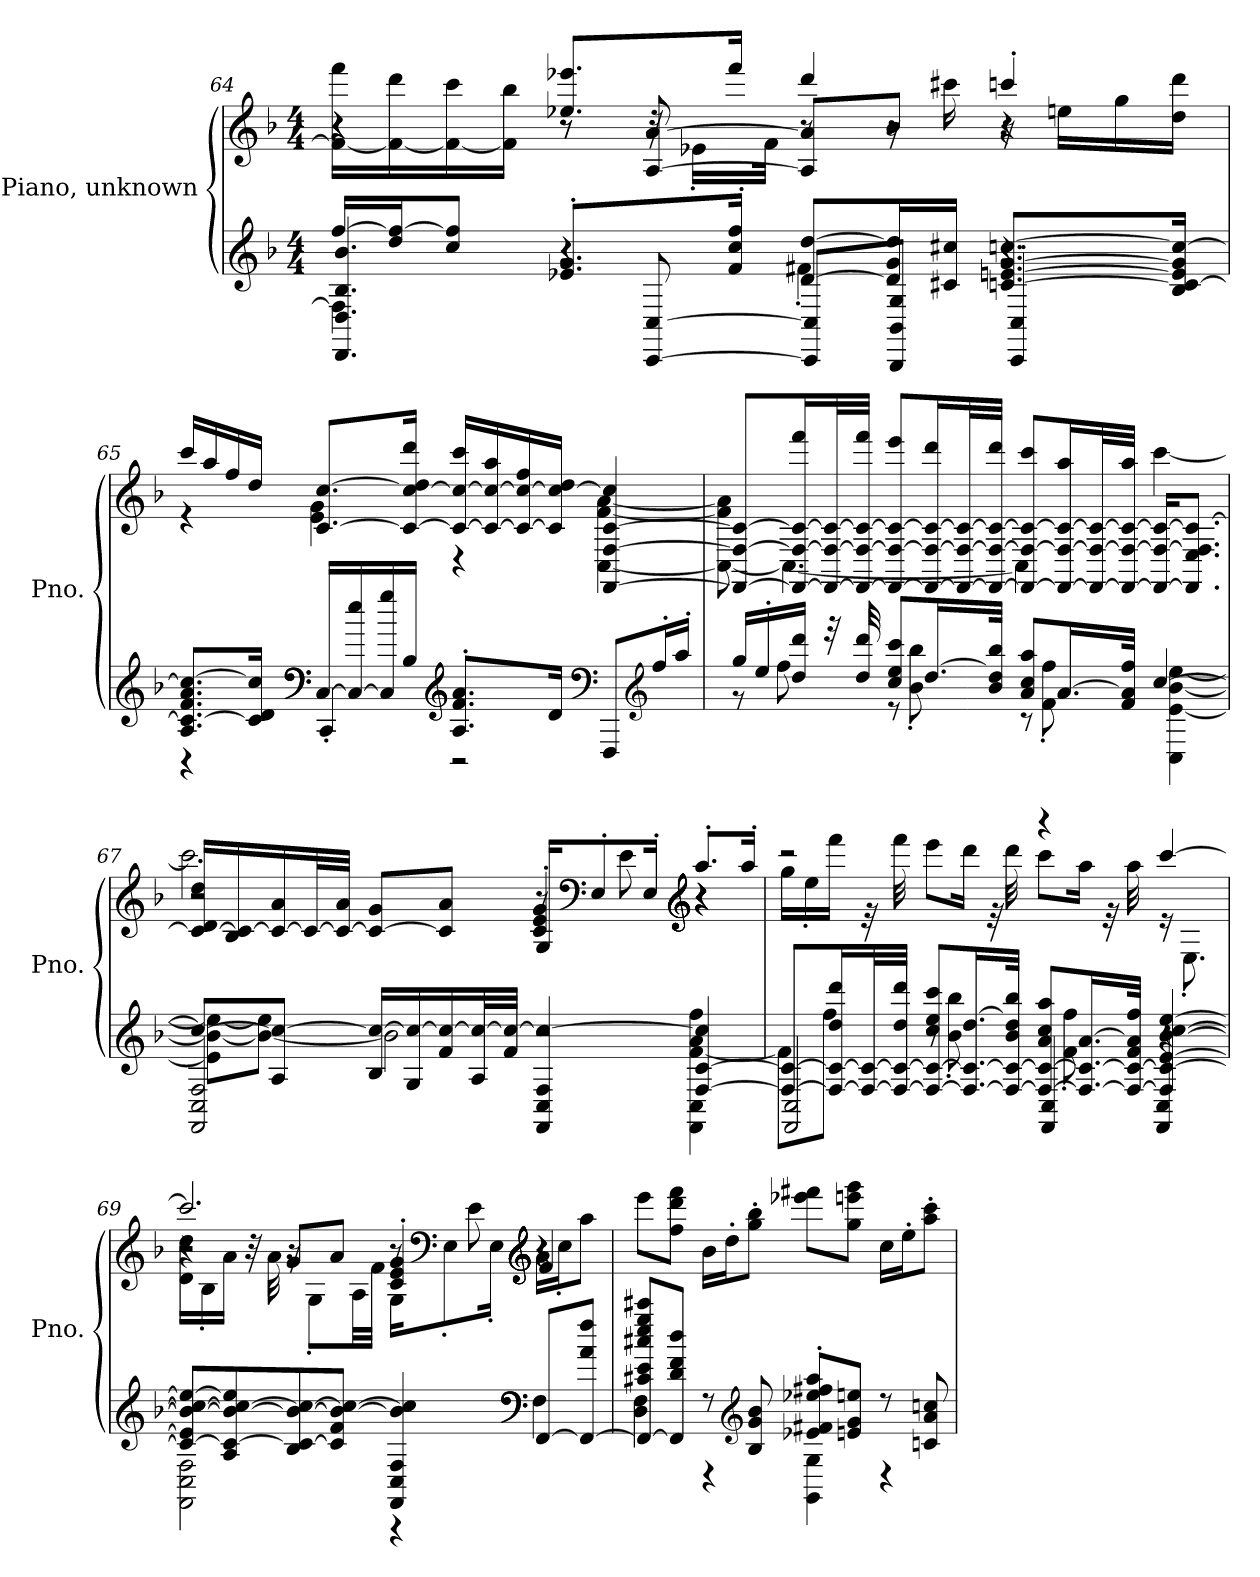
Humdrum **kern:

**kern	**kern
*part1	*part1
*staff2	*staff1
*I"Piano, unknown	*
*I'Pno.	*
!!LO:LB:g=z
*clefG2	*clefG2
*k[b-]	*k[b-]
*M4/4	*M4/4
=64	=64
*^	*^
*	*^	*	*^
[16ff/LL	4F\]	4.DD/ 4.D/ 4.B-/ 4.b-/	4r	16f\_ 16fff\LL	4r
16dd/ 16ff/_J	.	.	.	16f\_ 16ddd\	.
8cc/ 8ff/]J	.	.	.	16f\_ 16ccc\	.
.	.	.	.	16f\] 16bb-\JJ	.
8.e-X/' 8.g/'L	4r	.	8.ee-X/ 8.eee-X/L	8r	8r
.	.	[8CC/ [8C/	.	32r	[8A/ [8a/
.	.	.	.	16e-X'\LL	.
16f/' 16cc/' 16ff/'Jk	.	.	16fff/Jk	.	.
.	.	.	.	32f\JJk	.
[8d/ [8dd/L	4f#X'\	8CC/] 8C/]L	4ddd/	8r	8A/] 8a/]L
16d/] 16g/ 16dd/]L	.	8BBB-/ 8BB-/ 8G/J	.	16r	8b-/J
16c#X/ 16cc#X/JJ	.	.	.	16ccc#X\	.
[8.cn/ [8.en/ [8.g/ [8.ccn/L	4r	4CC/' 4C/'	4cccn'/	16r	4r
.	.	.	.	16een\LL	.
.	.	.	.	16gg\	.
16B-/ 16c/_ 16e/] 16g/] 16cc/_Jk	.	.	.	16dd\ 16ddd\JJ	.
*	*v	*v	*	*	*
*	*	*	*v	*v
!!LO:PB:g=z
=65	=65	=65	=65
8.A/ 8.c/_ 8.f/ 8.a/ 8.cc/_L	4r	16ccc/LL	4r
.	.	16aa/	.
.	.	16ff/	.
16c/] 16d/ 16cc/]Jk	.	16dd/JJ	.
*clefF4	*	*	*
[16C/LL	4CC'/	[8.c/ [8.cc/L	4e\ 4g\
16C/_ 16ee/	.	.	.
16C/] 16gg/	.	.	.
16B-/JJ	.	16c/_ 16cc/_ 16dd/ 16ddd/Jk	.
*clefG2	*	*	*
8.A/' 8.f/' 8.a/'L	2r	16c/_ 16cc/_ 16ccc/LL	4r
.	.	16c/_ 16cc/_ 16aa/	.
.	.	16c/_ 16cc/_ 16ff/	.
16d/Jk	.	16c/] 16cc/_ 16dd/JJ	.
*clefF4	*	*	*
8FFF/L	.	[4FF/ [4F/ [4c/ 4cc/]	[4C\ [4f\ [4a\
*clefG2	*	*	*
16ff'/L	.	.	.
16aa'/JJ	.	.	.
!!LO:LB:g=z	!!
=66	=66	=66	=66
16gg/LL	8r	8FF/_ 8F/_ 8c/_L	8C\_ 8f\] 8a\]
16ee'/	.	.	.
16dd/ 16ddd/JJ	8ff\	16FF/_ 16F/_ 16c/_ 16fff/L	4.C\_
32r	.	32FF/_ 32F/_ 32c/_L	.
32dd/ 32ddd/	.	32FF/_ 32F/_ 32c/_ 32fff/JJJ	.
8cc/ 8ee/ 8ccc/L	8r	8FF/_ 8F/_ 8c/_ 8eee/L	.
[16.dd/L	8b-\' 8bb-\'	16FF/_ 16F/_ 16c/_ 16ddd/L	.
.	.	32FF/_ 32F/_ 32c/_L	.
32b-/ 32dd/] 32bb-/JJk	.	32FF/_ 32F/_ 32c/_ 32ddd/JJJ	.
8a/ 8cc/ 8aa/L	8r	8FF/_ 8F/_ 8c/_ 8ccc/L	4C\]
[16.a/L	8f\' 8ff\'	16FF/_ 16F/_ 16c/_ 16aa/L	.
.	.	32FF/_ 32F/_ 32c/_L	.
32f/ 32a/] 32ff/JJk	.	32FF/_ 32F/_ 32c/_ 32aa/JJJ	.
[4cc/	4C\ [4e\ [4b-\ [4ee\	16FF/_ 16F/_ 16c/_KL	[4ccc\
.	.	8.FF/] 8.E/ 8.F/] 8.c/_J	.
!!LO:LB:g=z
=67	=67	=67	=67
*	*^	*^	*^
8cc/L_	8e\] 8b-\_ 8ee\_L	2FF/ 2C/ 2F/	16c/_ 16d/ 16dd/LL	2.ccc\]	2r	2r
.	.	.	16B-/ 16c/_	.	.	.
8A/ 8cc/_J	8b-\_ 8ee\]J	.	16c/_ 16a/	.	.	.
.	.	.	32c/L_	.	.	.
.	.	.	32c/_ 32a/JJJ	.	.	.
16B-/ 16cc/_LL	2b-\]	.	8c/_ 8g/L	.	.	.
16G/ 16cc/_	.	.	.	.	.	.
16f/ 16cc/_	.	.	8c/] 8a/J	.	.	.
32A/ 32cc/_L	.	.	.	.	.	.
32f/ 32cc/_JJJ	.	.	.	.	.	.
4FF/ 4C/ 4F/ 4cc/_	.	2r	16G/KL	.	4c/' 4e/' 4g/'	8r
*	*	*	*clefF4	*	*	*
.	.	.	8E'/	.	.	.
.	.	.	.	.	.	8e\
.	.	.	16E'/Jk	.	.	.
*	*	*	*clefG2	*	*	*
[4F/ [4c/ 4cc/]	4FF\ 4C\ [4f\ 4a\ 4ff\	.	8.aa'/L	4r	4r	4r
.	.	.	16aa'/Jk	.	.	.
*	*	*	*	*v	*v	*v
!!LO:LB:g=z
=68	=68	=68	=68	=68
8F/_ 8c/_L	8f\L]	2FF/ 2C/	2r	16gg\LL
.	.	.	.	16ee'\
16F/_ 16c/_ 16dd/ 16ddd/L	8ff\J	.	.	16fff\JJ
32F/_ 32c/_L	.	.	.	32r
32F/_ 32c/_ 32dd/ 32ddd/JJJ	.	.	.	32fff\
8F/_ 8c/_ 8cc/ 8ee/ 8ccc/L	8r	.	.	8eee\L
16.F/_ 16.c/_ [16.dd/L	8b-\' 8bb-\'	.	.	16ddd\Jk
.	.	.	.	32r
32F/_ 32c/_ 32b-/ 32dd/] 32bb-/JJk	.	.	.	32ddd\
8F/_ 8c/_ 8a/ 8cc/ 8aa/L	8r	4FF/ 4C/	4r	8ccc\L
16.F/_ 16.c/_ [16.a/L	8f\' 8ff\'	.	.	16aa\Jk
.	.	.	.	32r
32F/_ 32c/_ 32f/ 32a/] 32ff/JJk	.	.	.	32aa\
4F/] 4c/_ [4e/ [4b-/ [4cc/ [4ee/	4r	4FF/ 4C/	[4ccc/	16r
.	.	.	.	8.E'\
*	*v	*v	*	*
=69	=69	=69	=69
*	*	*^	*^
8c/_ 8e/] 8b-/_ 8cc/_ 8ee/_L	2FF\ 2C\ 2F\	2.ccc/]	16d\ 16dd\LL	4r	2r
.	.	.	16B-'\	.	.
8A/ 8c/_ 8b-/_ 8cc/_ 8ee/]	.	.	16a\JJ	.	.
.	.	.	32r	.	.
.	.	.	32a\	.	.
8B-/ 8c/_ 8b-/_ 8cc/_	.	.	16r	8g/L	.
.	.	.	8G'\L	.	.
8c/] 8f/ 8b-/_ 8cc/_J	.	.	.	8a/J	.
.	.	.	32A\LL	.	.
.	.	.	32f\JJJ	.	.
4FF/ 4C/ 4F/ 4b-/] 4cc/]	4r	.	16G\KL	4c/' 4e/' 4g/'	8r
*	*	*clefF4	*	*	*
.	.	.	8E'\	.	.
.	.	.	.	.	8e\
.	.	.	16E'\Jk	.	.
*clefF4	*	*clefG2	*	*	*
[8FF/L	4F\	4r	16a\LL	4f/	4r
.	.	.	16cc'\J	.	.
8FF/_ 8a/ 8ff/J	.	.	8aa\J	.	.
*	*	*v	*v	*v	*v
!!LO:LB:g=z
=70	=70	=70
8FF/_ 8c#X/ 8e/ 8cc#X/ 8ee/ 8gg/ 8ccc#X/L	4D\ 4F\	8eee\L
8FF/] 8d/ 8f/ 8dd/J	.	8ff\ 8ddd\ 8fff\J
8r	4r	16b-\LL
.	.	16dd'\J
*clefG2	*	*
8B-/ 8g/ 8b-/	.	8gg\' 8bb-\'J
8e-X/' 8f#X/' 8ee-X/' 8ff#X/' 8aa/'L	4GG\ 4G\	8eee-X\ 8fff#X\L
8en/ 8g/ 8een/J	.	8gg\ 8eeen\ 8ggg\J
8r	4r	16cc\LL
.	.	16ee'\J
8cn/ 8a/ 8ccn/	.	8aa\' 8ccc\'J
*v	*v	*
=	=
*-	*-
